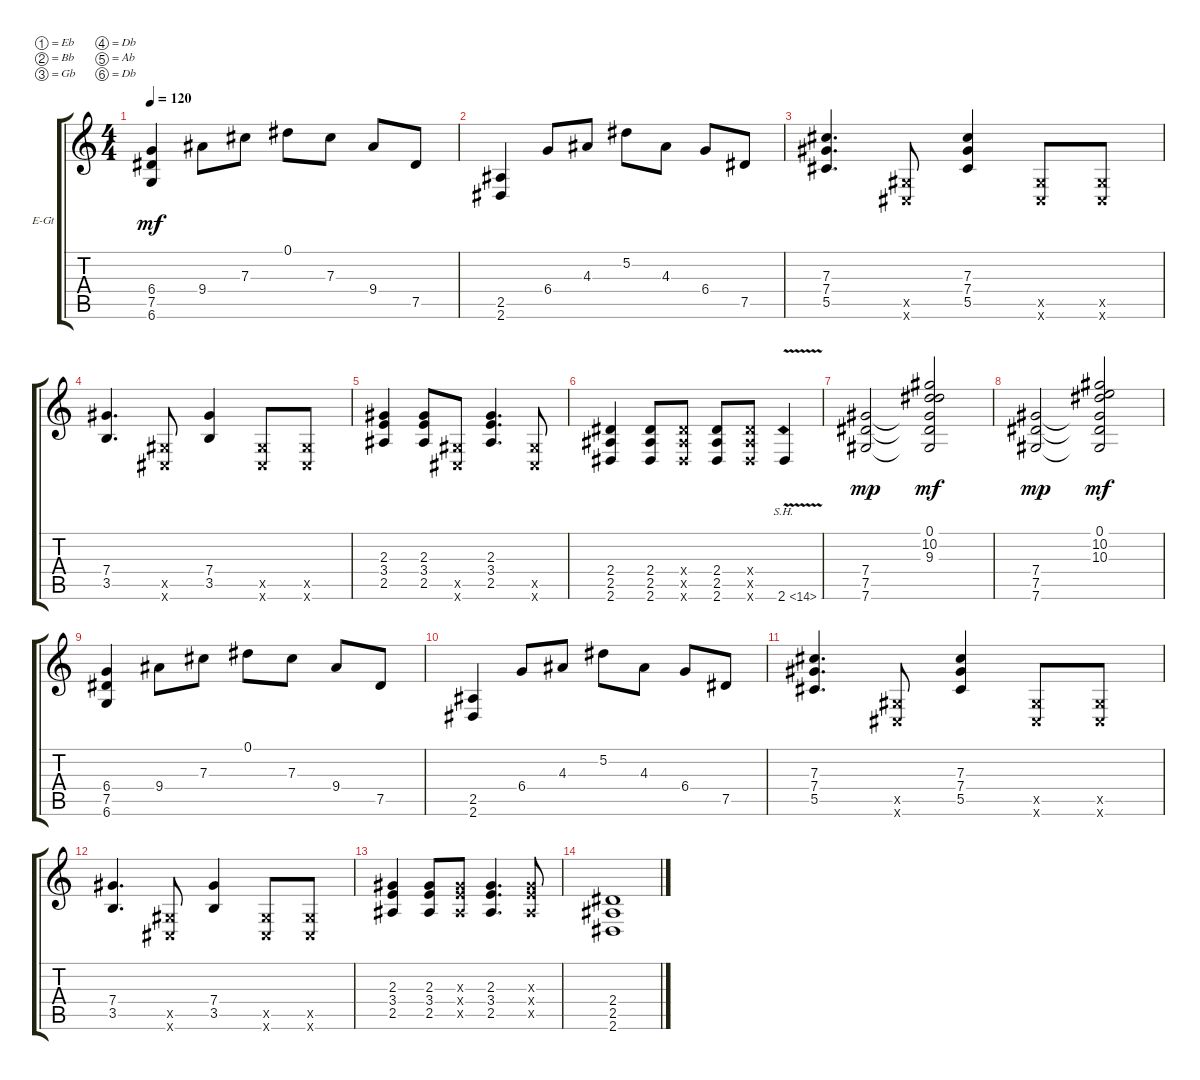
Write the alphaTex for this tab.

\defaultSystemsLayout 4
\bracketExtendMode groupsimilarinstruments
\firstSystemTrackNameOrientation horizontal
\otherSystemsTrackNameOrientation horizontal
\track ("Перегруженная гитара 2" "E-Gt") {instrument distortionguitar}
\staff {score tabs}
\tuning (Eb4 Bb3 Gb3 Db3 Ab2 Db2)
\ts (4 4)
\tempo 120
\clef g2
\scale
0.333333
\ks c
(6.6 7.5 6.4).4{dy mf} 9.4.8 7.3.8 0.1.8 7.3.8 9.4.8 7.5.8 |
\scale
0.333333 (2.6 2.5).4 6.4.8 4.3.8 5.2.8 4.3.8 6.4.8 7.5.8 |
\scale
0.333333 (5.5 7.4 7.3).4{d} (0.5{x} 0.6{x}).8 (5.5 7.4 7.3).4 (0.5{x} 0.6{x}).8 (0.5{x} 0.6{x}).8 |
\scale
0.333333 (7.4 3.5).4{d} (0.5{x} 0.6{x}).8 (7.4 3.5).4 (0.5{x} 0.6{x}).8 (0.5{x} 0.6{x}).8 |
\scale
0.333333 (3.4 2.5 2.3).4 (3.4 2.5 2.3).8 (0.5{x} 0.6{x}).8 (3.4 2.5 2.3).4{d} (0.5{x} 0.6{x}).8 |
\scale
0.333333 (2.6 2.5 2.4).4 (2.6 2.5 2.4).8 (2.6{x} 2.5{x} 2.4{x}).8 (2.6 2.5 2.4).8 (2.6{x} 2.5{x} 2.4{x}).8 2.6{sh 12 v}.4 |
\scale
0.333333 (7.6 7.5 7.4).2{dy mp} (9.3 10.2 0.1 7.6{t} 7.5{t} 7.4{t}).2{dy mf} |
\scale
0.333333 (7.6 7.5 7.4).2{dy mp} (10.3 10.2 0.1 7.6{t} 7.5{t} 7.4{t}).2{dy mf} |
\scale
0.333333 (6.6 7.5 6.4).4 9.4.8 7.3.8 0.1.8 7.3.8 9.4.8 7.5.8 |
\scale
0.333333 (2.6 2.5).4 6.4.8 4.3.8 5.2.8 4.3.8 6.4.8 7.5.8 |
\scale
0.333333 (5.5 7.4 7.3).4{d} (0.5{x} 0.6{x}).8 (5.5 7.4 7.3).4 (0.5{x} 0.6{x}).8 (0.5{x} 0.6{x}).8 |
\scale
0.333333 (7.4 3.5).4{d} (0.5{x} 0.6{x}).8 (7.4 3.5).4 (0.5{x} 0.6{x}).8 (0.5{x} 0.6{x}).8 |
\scale
0.333333 (3.4 2.5 2.3).4 (3.4 2.5 2.3).8 (3.4{x} 2.5{x} 2.3{x}).8 (3.4 2.5 2.3).4{d} (3.4{x} 2.5{x} 2.3{x}).8 |
\scale
0.333333 (2.5 2.6 2.4).1 |
\scale
0.333333 |
\scale
0.333333
